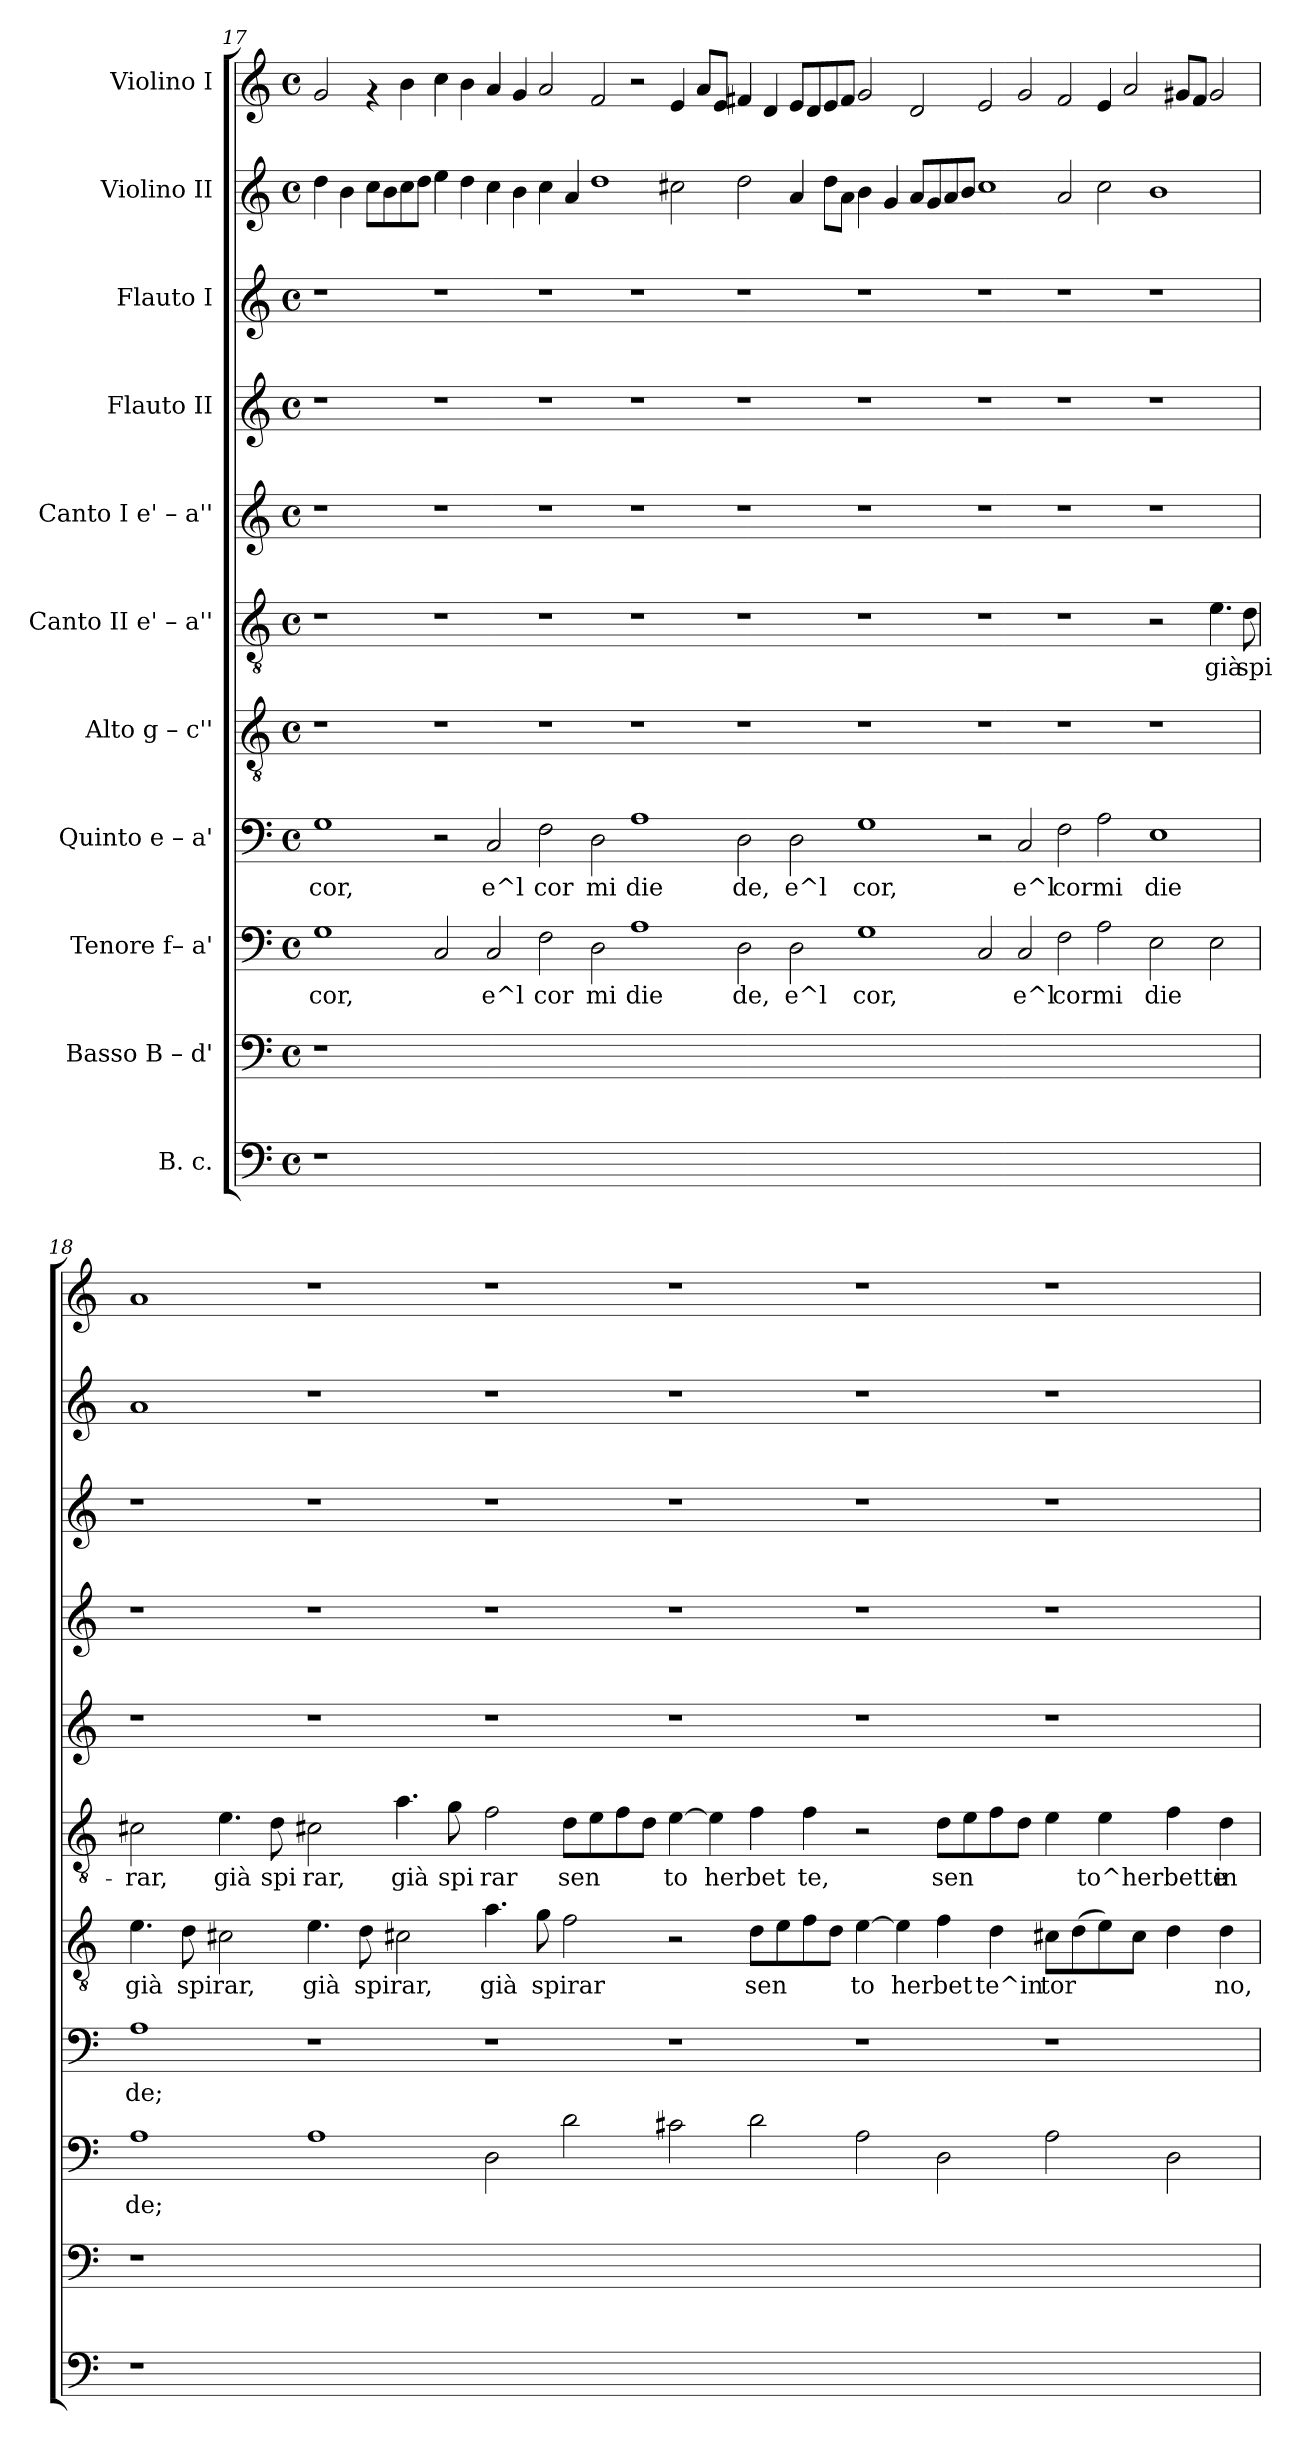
**kern	**kern	**kern	**text	**kern	**text	**kern	**text	**kern	**text	**kern	**kern	**kern	**kern	**kern
*part11	*part10	*part9	*part9	*part8	*part8	*part7	*part7	*part6	*part6	*part5	*part4	*part3	*part2	*part1
*staff11	*staff10	*staff9	*staff9	*staff8	*staff8	*staff7	*staff7	*staff6	*staff6	*staff5	*staff4	*staff3	*staff2	*staff1
*I"B. c.	*I"Basso  B – d'	*I"Tenore  f– a'	*	*I"Quinto  e – a'	*	*I"Alto  g – c''	*	*I"Canto II  e' – a''	*	*I"Canto I  e' – a''	*I"Flauto II	*I"Flauto I	*I"Violino II	*I"Violino I
!!LO:LB:g=z
*clefF4	*clefF4	*clefF4	*	*clefF4	*	*clefGv2	*	*clefGv2	*	*clefG2	*clefG2	*clefG2	*clefG2	*clefG2
*k[]	*k[]	*k[]	*	*k[]	*	*k[]	*	*k[]	*	*k[]	*k[]	*k[]	*k[]	*k[]
*C:	*C:	*C:	*	*C:	*	*C:	*	*C:	*	*C:	*C:	*C:	*C:	*C:
*M4/4	*M4/4	*M4/4	*	*M4/4	*	*M4/4	*	*M4/4	*	*M4/4	*M4/4	*M4/4	*M4/4	*M4/4
*met(c)	*met(c)	*met(c)	*	*met(c)	*	*met(c)	*	*met(c)	*	*met(c)	*met(c)	*met(c)	*met(c)	*met(c)
=17	=17	=17	=17	=17	=17	=17	=17	=17	=17	=17	=17	=17	=17	=17
!	!	!	!LO:LY:a:rj	!	!LO:LY:b:rj	!	!	!	!	!	!	!	!	!
1r	1r	1G	cor,	1G	cor,	1r	.	1r	.	1r	1r	1r	4dd\	2g/
.	.	.	.	.	.	.	.	.	.	.	.	.	4b\	.
.	.	.	.	.	.	.	.	.	.	.	.	.	8cc\L	4rf
.	.	.	.	.	.	.	.	.	.	.	.	.	8b\	.
.	.	.	.	.	.	.	.	.	.	.	.	.	8cc\	4b\
.	.	.	.	.	.	.	.	.	.	.	.	.	8dd\J	.
!	!	!	!LO:LY:a:rj	!	!	!	!	!	!	!	!	!	!	!
000ryy	000ryy	2C/	.	2r	.	1r	.	1r	.	1r	1r	1r	4ee\	4cc\
.	.	.	.	.	.	.	.	.	.	.	.	.	4dd\	4b\
!	!	!	!LO:LY:a:rj	!	!LO:LY:b:rj	!	!	!	!	!	!	!	!	!
.	.	2C/	e^l	2C/	e^l	.	.	.	.	.	.	.	4cc\	4a/
.	.	.	.	.	.	.	.	.	.	.	.	.	4b\	4g/
!	!	!	!LO:LY:a:rj	!	!LO:LY:b:rj	!	!	!	!	!	!	!	!	!
.	.	2F\	cor	2F\	cor	1r	.	1r	.	1r	1r	1r	4cc\	2a/
.	.	.	.	.	.	.	.	.	.	.	.	.	4a/	.
!	!	!	!LO:LY:a:rj	!	!LO:LY:b:rj	!	!	!	!	!	!	!	!	!
.	.	2D\	mi	2D\	mi	.	.	.	.	.	.	.	1dd	2f/
!	!	!	!LO:LY:a:rj	!	!LO:LY:b:rj	!	!	!	!	!	!	!	!	!
.	.	1A	die	1A	die	1r	.	1r	.	1r	1r	1r	.	2r
.	.	.	.	.	.	.	.	.	.	.	.	.	2cc#X\	4e/
.	.	.	.	.	.	.	.	.	.	.	.	.	.	8a/L
.	.	.	.	.	.	.	.	.	.	.	.	.	.	8e/J
!	!	!	!LO:LY:a:rj	!	!LO:LY:b:rj	!	!	!	!	!	!	!	!	!
.	.	2D\	de,	2D\	de,	1r	.	1r	.	1r	1r	1r	2dd\	4f#X/
.	.	.	.	.	.	.	.	.	.	.	.	.	.	4d/
!	!	!	!LO:LY:a:rj	!	!LO:LY:b:rj	!	!	!	!	!	!	!	!	!
.	.	2D\	e^l	2D\	e^l	.	.	.	.	.	.	.	4a/	8e/L
.	.	.	.	.	.	.	.	.	.	.	.	.	.	8d/
.	.	.	.	.	.	.	.	.	.	.	.	.	8dd\L	8e/
.	.	.	.	.	.	.	.	.	.	.	.	.	8a\J	8f#/J
!	!	!	!LO:LY:a:rj	!	!LO:LY:b:rj	!	!	!	!	!	!	!	!	!
.	.	1G	cor,	1G	cor,	1r	.	1r	.	1r	1r	1r	4b\	2g/
.	.	.	.	.	.	.	.	.	.	.	.	.	4g/	.
.	.	.	.	.	.	.	.	.	.	.	.	.	8a/L	2d/
.	.	.	.	.	.	.	.	.	.	.	.	.	8g/	.
.	.	.	.	.	.	.	.	.	.	.	.	.	8a/	.
.	.	.	.	.	.	.	.	.	.	.	.	.	8b/J	.
!	!	!	!LO:LY:a:rj	!	!	!	!	!	!	!	!	!	!	!
.	.	2C/	.	2r	.	1r	.	1r	.	1r	1r	1r	1cc#	2e/
!	!	!	!LO:LY:a:rj	!	!LO:LY:b:rj	!	!	!	!	!	!	!	!	!
.	.	2C/	e^l	2C/	e^l	.	.	.	.	.	.	.	.	2g/
!	!	!	!LO:LY:a:rj	!	!LO:LY:b:rj	!	!	!	!	!	!	!	!	!
.	.	2F\	cor	2F\	cor	1r	.	1r	.	1r	1r	1r	2a/	2f#/
!	!	!	!LO:LY:a:rj	!	!LO:LY:b:rj	!	!	!	!	!	!	!	!	!
.	.	2A\	mi	2A\	mi	.	.	.	.	.	.	.	2cc#\	4e/
.	.	.	.	.	.	.	.	.	.	.	.	.	.	2a/
!	!	!	!LO:LY:a:rj	!	!LO:LY:b:rj	!	!	!	!	!	!	!	!	!
.	.	2E\	die	1E	die	1r	.	2r	.	1r	1r	1r	1b	.
.	.	.	.	.	.	.	.	.	.	.	.	.	.	8g#X/L
.	.	.	.	.	.	.	.	.	.	.	.	.	.	8f#/J
!	!	!	!LO:LY:a:rj	!	!	!	!	!	!LO:LY:b:rj	!	!	!	!	!
.	.	2E\	.	.	.	.	.	4.e\	già	.	.	.	.	2g#/
!	!	!	!	!	!	!	!	!	!LO:LY:b:rj	!	!	!	!	!
.	.	.	.	.	.	.	.	8d\	spi-	.	.	.	.	.
!!LO:PB:g=z
=18	=18	=18	=18	=18	=18	=18	=18	=18	=18	=18	=18	=18	=18	=18
!	!	!	!LO:LY:a:rj	!	!LO:LY:b:rj	!	!LO:LY:b:rj	!	!LO:LY:b:rj	!	!	!	!	!
1r	1r	1A	de;	1A	de;	4.e\	già	2c#X\	-rar,	1r	1r	1r	1a	1a
!	!	!	!	!	!	!	!LO:LY:b:rj	!	!	!	!	!	!	!
.	.	.	.	.	.	8d\	spirar,	.	.	.	.	.	.	.
!	!	!	!	!	!	!	!LO:LY:b:rj	!	!LO:LY:b:rj	!	!	!	!	!
.	.	.	.	.	.	2c#X\	.	4.e\	già	.	.	.	.	.
!	!	!	!	!	!	!	!	!	!LO:LY:b:rj	!	!	!	!	!
.	.	.	.	.	.	.	.	8d\	spi	.	.	.	.	.
!	!	!	!LO:LY:a:rj	!	!	!	!LO:LY:b:rj	!	!LO:LY:b:rj	!	!	!	!	!
00ryy	00ryy	1A	.	1r	.	4.e\	già	2c#X\	rar,	1r	1r	1r	1r	1r
!	!	!	!	!	!	!	!LO:LY:b:rj	!	!	!	!	!	!	!
.	.	.	.	.	.	8d\	spirar,	.	.	.	.	.	.	.
!	!	!	!	!	!	!	!LO:LY:b:rj	!	!LO:LY:b:rj	!	!	!	!	!
.	.	.	.	.	.	2c#X\	.	4.a\	già	.	.	.	.	.
!	!	!	!	!	!	!	!	!	!LO:LY:b:rj	!	!	!	!	!
.	.	.	.	.	.	.	.	8g\	spi	.	.	.	.	.
!	!	!	!LO:LY:a:rj	!	!	!	!LO:LY:b:rj	!	!LO:LY:b:rj	!	!	!	!	!
.	.	2D\	.	1r	.	4.a\	già	2f\	rar	1r	1r	1r	1r	1r
!	!	!	!	!	!	!	!LO:LY:b:rj	!	!	!	!	!	!	!
.	.	.	.	.	.	8g\	spirar	.	.	.	.	.	.	.
!	!	!	!LO:LY:a:rj	!	!	!	!LO:LY:b:rj	!	!LO:LY:b:rj	!	!	!	!	!
.	.	2d\	.	.	.	2f\	.	8d\L	sen	.	.	.	.	.
!	!	!	!	!	!	!	!	!	!LO:LY:b:rj	!	!	!	!	!
.	.	.	.	.	.	.	.	8e\	.	.	.	.	.	.
!	!	!	!	!	!	!	!	!	!LO:LY:b:rj	!	!	!	!	!
.	.	.	.	.	.	.	.	8f\	.	.	.	.	.	.
!	!	!	!	!	!	!	!	!	!LO:LY:b:rj	!	!	!	!	!
.	.	.	.	.	.	.	.	8d\J	.	.	.	.	.	.
!	!	!	!LO:LY:a:rj	!	!	!	!	!	!LO:LY:b:rj	!	!	!	!	!
.	.	2c#X\	.	1r	.	2r	.	[<4e\	to	1r	1r	1r	1r	1r
!	!	!	!	!	!	!	!	!	!LO:LY:b:rj	!	!	!	!	!
.	.	.	.	.	.	.	.	4e\]	herbet	.	.	.	.	.
!	!	!	!LO:LY:a:rj	!	!	!	!LO:LY:b:rj	!	!LO:LY:b:rj	!	!	!	!	!
.	.	2d\	.	.	.	8d\L	sen	4f\	.	.	.	.	.	.
!	!	!	!	!	!	!	!LO:LY:b:rj	!	!	!	!	!	!	!
.	.	.	.	.	.	8e\	.	.	.	.	.	.	.	.
!	!	!	!	!	!	!	!LO:LY:b:rj	!	!LO:LY:b:rj	!	!	!	!	!
.	.	.	.	.	.	8f\	.	4f\	te,	.	.	.	.	.
!	!	!	!	!	!	!	!LO:LY:b:rj	!	!	!	!	!	!	!
.	.	.	.	.	.	8d\J	.	.	.	.	.	.	.	.
!	!	!	!LO:LY:a:rj	!	!	!	!LO:LY:b:rj	!	!	!	!	!	!	!
.	.	2A\	.	1r	.	[<4e\	to	2r	.	1r	1r	1r	1r	1r
!	!	!	!	!	!	!	!LO:LY:b:rj	!	!	!	!	!	!	!
.	.	.	.	.	.	4e\]	herbet	.	.	.	.	.	.	.
!	!	!	!LO:LY:a:rj	!	!	!	!LO:LY:b:rj	!	!LO:LY:b:rj	!	!	!	!	!
.	.	2D\	.	.	.	4f\	.	8d\L	sen	.	.	.	.	.
!	!	!	!	!	!	!	!	!	!LO:LY:b:rj	!	!	!	!	!
.	.	.	.	.	.	.	.	8e\	.	.	.	.	.	.
!	!	!	!	!	!	!	!LO:LY:b:rj	!	!LO:LY:b:rj	!	!	!	!	!
.	.	.	.	.	.	4d\	te^in	8f\	.	.	.	.	.	.
!	!	!	!	!	!	!	!	!	!LO:LY:b:rj	!	!	!	!	!
.	.	.	.	.	.	.	.	8d\J	.	.	.	.	.	.
!	!	!	!LO:LY:a:rj	!	!	!	!LO:LY:b:rj	!	!LO:LY:b:rj	!	!	!	!	!
1ryy	1ryy	2A\	.	1r	.	8c#X\L	tor	4e\	.	1r	1r	1r	1r	1r
!	!	!	!	!	!	!	!LO:LY:b:rj	!	!	!	!	!	!	!
.	.	.	.	.	.	(>8d\	.	.	.	.	.	.	.	.
!	!	!	!	!	!	!	!LO:LY:b:rj	!	!LO:LY:b:rj	!	!	!	!	!
.	.	.	.	.	.	8e\)	.	4e\	to^herbette	.	.	.	.	.
!	!	!	!	!	!	!	!LO:LY:b:rj	!	!	!	!	!	!	!
.	.	.	.	.	.	8c#\J	.	.	.	.	.	.	.	.
!	!	!	!LO:LY:a:rj	!	!	!	!LO:LY:b:rj	!	!LO:LY:b:rj	!	!	!	!	!
.	.	2D\	.	.	.	4d\	.	4f\	.	.	.	.	.	.
!	!	!	!	!	!	!	!LO:LY:b:rj	!	!LO:LY:b:rj	!	!	!	!	!
.	.	.	.	.	.	4d\	no,	4d\	in	.	.	.	.	.
=	=	=	=	=	=	=	=	=	=	=	=	=	=	=
*-	*-	*-	*-	*-	*-	*-	*-	*-	*-	*-	*-	*-	*-	*-
